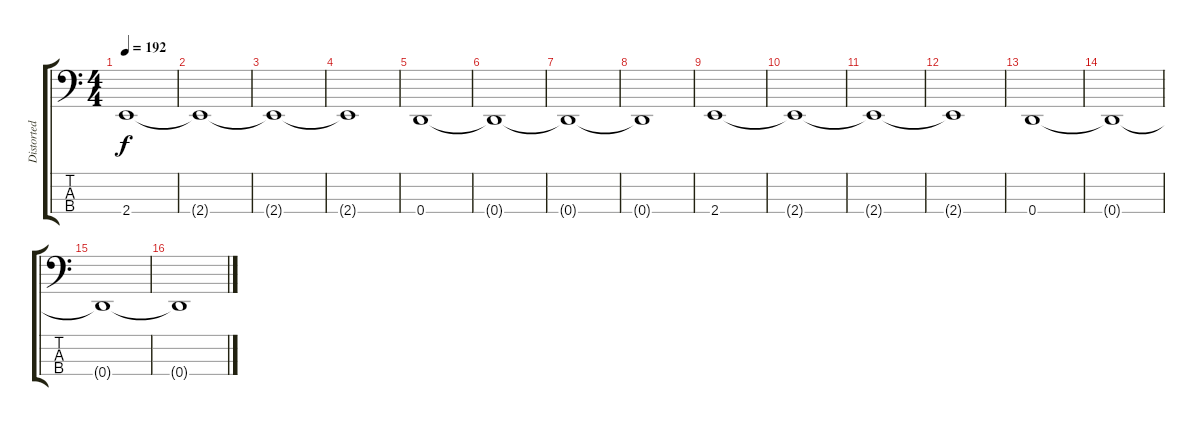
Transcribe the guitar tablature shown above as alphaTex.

\track ("Distorted bass" "Distorted ") {instrument electricbasspick}
\staff {score tabs}
\tuning (F2 C2 G1 D1) {hide}
\ts (4 4)
\tempo 192
\clef f4
\ks c
2.4.1{dy f} |
2.4{t}.1 |
2.4{t}.1 |
2.4{t}.1 |
0.4.1 |
0.4{t}.1 |
0.4{t}.1 |
0.4{t}.1 |
2.4.1 |
2.4{t}.1 |
2.4{t}.1 |
2.4{t}.1 |
0.4.1 |
0.4{t}.1 |
0.4{t}.1 |
0.4{t}.1
